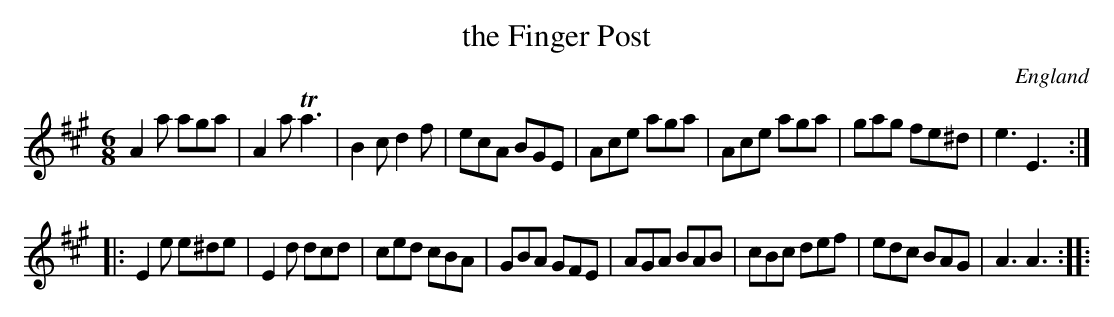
X:1
T:the Finger Post
L:1/8
M:6/8
O:England
K:A
A2a aga | A2a Ta3 | B2c d2f | ecA BGE |\
Ace aga | Ace aga | gag fe^d | e3 E3 ::
E2e e^de | E2d dcd | ced cBA | GBA GFE |\
AGA BAB | cBc def | edc BAG | A3 A3 ::
